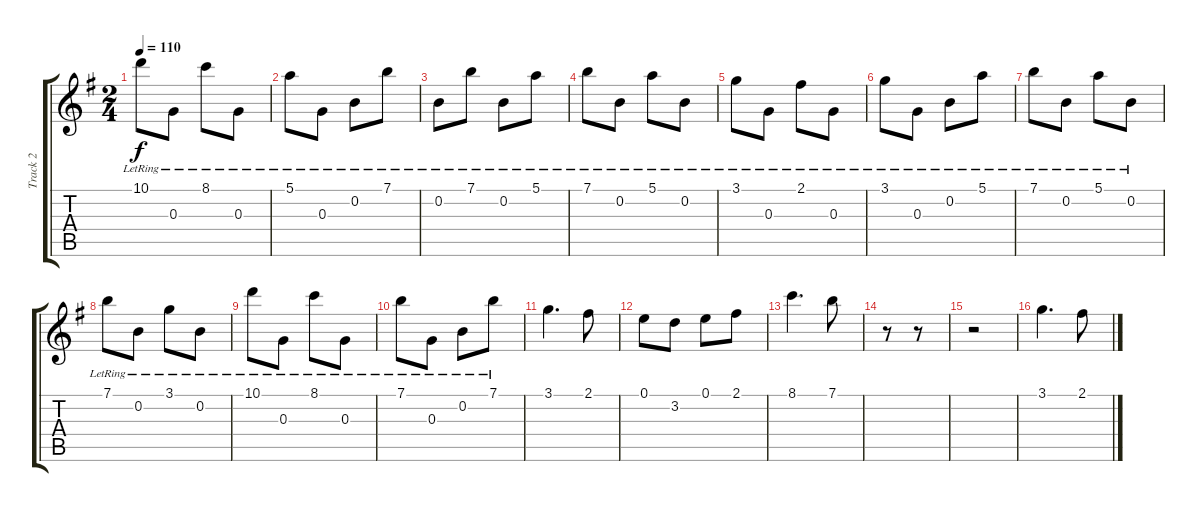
\track ("Track 2" "Track 2") {instrument acousticguitarnylon}
\staff {score tabs}
\tuning (E4 B3 G3 D3 A2 E2) {hide}
\ts (2 4)
\tempo 110
\clef g2
\ks g
10.1{lr}.8{dy f} 0.3{lr}.8 8.1{lr}.8 0.3{lr}.8 |
5.1{lr}.8 0.3{lr}.8 0.2{lr}.8 7.1{lr}.8 |
0.2{lr}.8 7.1{lr}.8 0.2{lr}.8 5.1{lr}.8 |
7.1{lr}.8 0.2{lr}.8 5.1{lr}.8 0.2{lr}.8 |
3.1{lr}.8 0.3{lr}.8 2.1{lr}.8 0.3{lr}.8 |
3.1{lr}.8 0.3{lr}.8 0.2{lr}.8 5.1{lr}.8 |
7.1{lr}.8 0.2{lr}.8 5.1{lr}.8 0.2{lr}.8 |
7.1{lr}.8 0.2{lr}.8 3.1{lr}.8 0.2{lr}.8 |
10.1{lr}.8 0.3{lr}.8 8.1{lr}.8 0.3{lr}.8 |
7.1{lr}.8 0.3{lr}.8 0.2{lr}.8 7.1{lr}.8 |
3.1.4{d} 2.1.8 |
0.1.8 3.2.8 0.1.8 2.1.8 |
8.1.4{d} 7.1.8 |
r.8 r.8 |
r.2 |
3.1.4{d} 2.1.8
